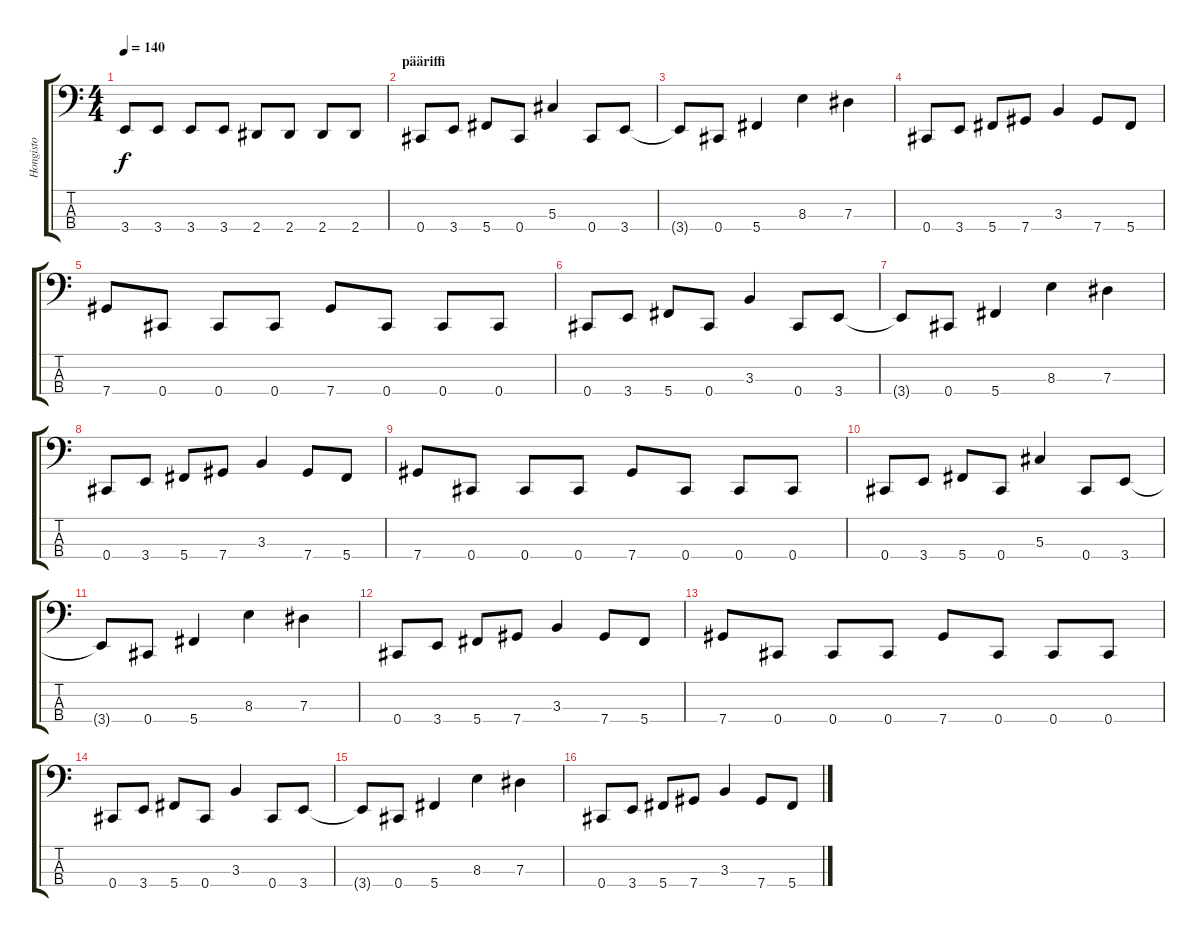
\track ("Hongisto" "Hongisto") {instrument electricbassfinger}
\staff {score tabs}
\tuning (Gb2 Db2 Ab1 Db1) {hide}
\ts (4 4)
\tempo 140
\clef f4
\ks c
3.4.8{dy f} 3.4.8 3.4.8 3.4.8 2.4.8 2.4.8 2.4.8 2.4.8 |
\section ("" "pääriffi")
0.4.8 3.4.8 5.4.8 0.4.8 5.3.4 0.4.8 3.4.8 |
3.4{t}.8 0.4.8 5.4.4 8.3.4 7.3.4 |
0.4.8 3.4.8 5.4.8 7.4.8 3.3.4 7.4.8 5.4.8 |
7.4.8 0.4.8 0.4.8 0.4.8 7.4.8 0.4.8 0.4.8 0.4.8 |
0.4.8 3.4.8 5.4.8 0.4.8 3.3.4 0.4.8 3.4.8 |
3.4{t}.8 0.4.8 5.4.4 8.3.4 7.3.4 |
0.4.8 3.4.8 5.4.8 7.4.8 3.3.4 7.4.8 5.4.8 |
7.4.8 0.4.8 0.4.8 0.4.8 7.4.8 0.4.8 0.4.8 0.4.8 |
0.4.8 3.4.8 5.4.8 0.4.8 5.3.4 0.4.8 3.4.8 |
3.4{t}.8 0.4.8 5.4.4 8.3.4 7.3.4 |
0.4.8 3.4.8 5.4.8 7.4.8 3.3.4 7.4.8 5.4.8 |
7.4.8 0.4.8 0.4.8 0.4.8 7.4.8 0.4.8 0.4.8 0.4.8 |
0.4.8 3.4.8 5.4.8 0.4.8 3.3.4 0.4.8 3.4.8 |
3.4{t}.8 0.4.8 5.4.4 8.3.4 7.3.4 |
0.4.8 3.4.8 5.4.8 7.4.8 3.3.4 7.4.8 5.4.8
